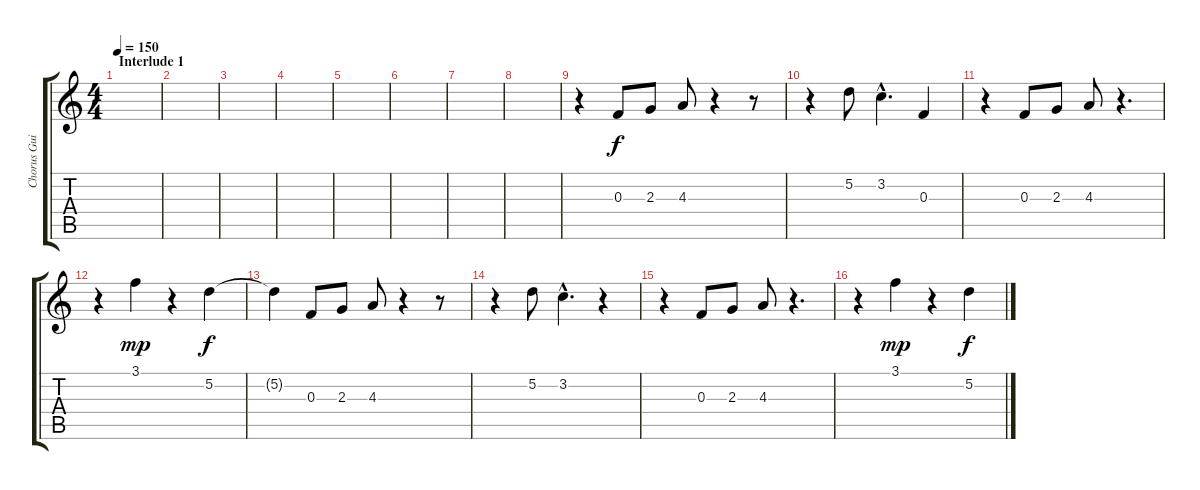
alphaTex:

\track ("Chorus Guitar" "Chorus Gui") {instrument electricguitarjazz}
\staff {score tabs}
\tuning (D4 A3 F3 C3 G2 D2) {hide}
\ts (4 4)
\section ("" "Interlude 1")
\tempo 150
\clef g2
\ks c
|
|
|
|
|
|
|
|
r.4 0.3.8 2.3.8 4.3.8 r.4 r.8 |
r.4 5.2.8 3.2{hac}.4{d} 0.3.4 |
r.4 0.3.8 2.3.8 4.3.8 r.4{d} |
r.4 3.1.4{dy mp} r.4 5.2.4{dy f} |
5.2{t}.4 0.3.8 2.3.8 4.3.8 r.4 r.8 |
r.4 5.2.8 3.2{hac}.4{d} r.4 |
r.4 0.3.8 2.3.8 4.3.8 r.4{d} |
r.4 3.1.4{dy mp} r.4 5.2.4{dy f}
